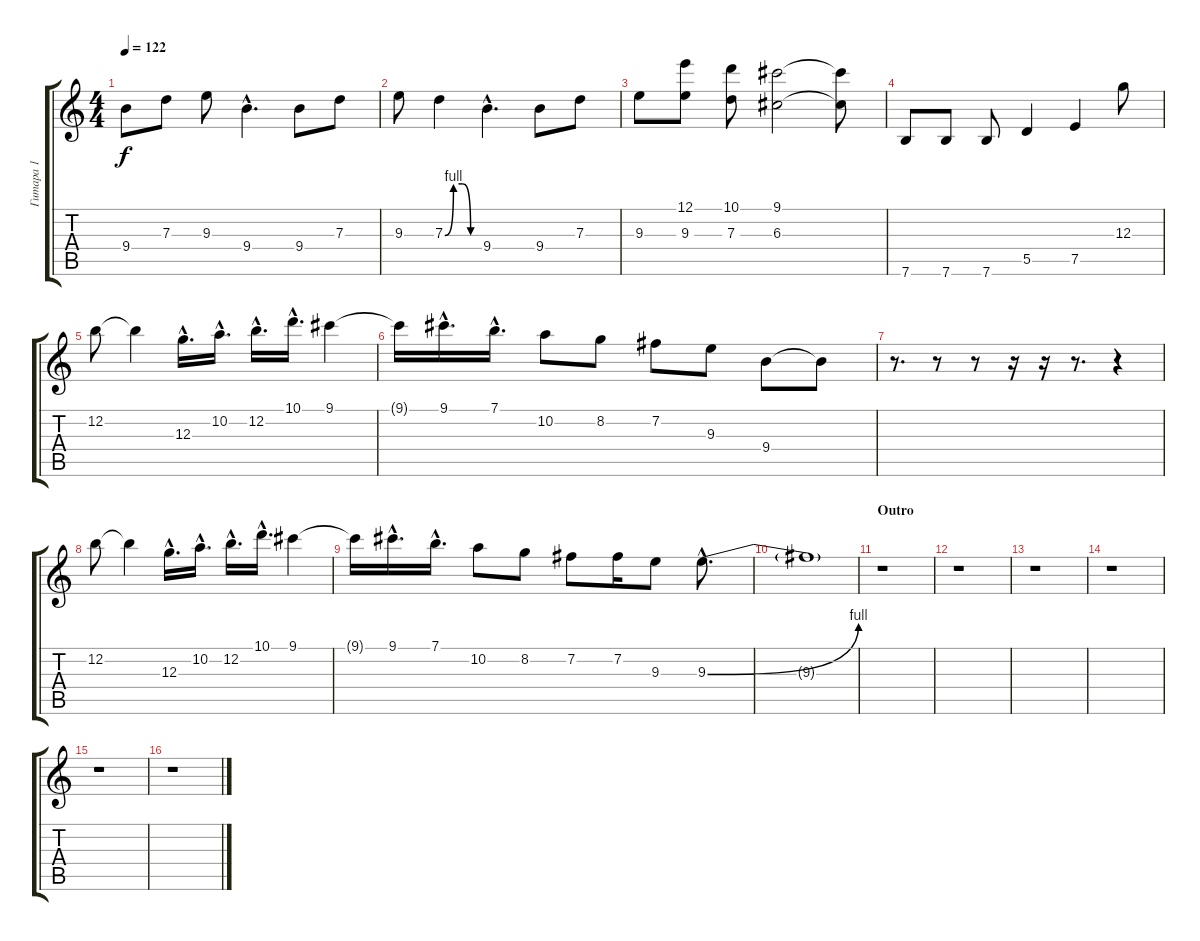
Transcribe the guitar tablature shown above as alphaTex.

\track ("Гитара 1" "Гитара 1") {instrument overdrivenguitar}
\staff {score tabs}
\tuning (E4 B3 G3 D3 A2 E2) {hide}
\ts (4 4)
\tempo 122
\clef g2
\ks c
9.4.8{dy f} 7.3.8 9.3.8 9.4{hac}.4{d} 9.4.8 7.3.8 |
9.3.8 7.3{be (custom 0 0 15 4 30 4 45 0 60 0)}.4 9.4{hac}.4{d} 9.4.8 7.3.8 |
9.3.8 (12.1 9.3).8 (10.1 7.3).8 (9.1 6.3).2 (9.1{t} 6.3{t}).8 |
7.6.8 7.6.8 7.6.8 5.5.4 7.5.4 12.3.8 |
12.2.8 12.2{t}.4 12.3{hac}.16{d} 10.2{hac}.16{d} 12.2{hac}.16{d} 10.1{hac}.16{d} 9.1.4 |
9.1{t}.16 9.1{hac}.16{d} 7.1{hac}.16{d} 10.2.8 8.2.8 7.2.8 9.3.8 9.4.8 9.4{t}.8 |
r.8{d} r.8 r.8 r.16 r.16 r.8{d} r.4 |
12.2.8 12.2{t}.4 12.3{hac}.16{d} 10.2{hac}.16{d} 12.2{hac}.16{d} 10.1{hac}.16{d} 9.1.4 |
9.1{t}.16 9.1{hac}.16{d} 7.1{hac}.16{d} 10.2.8 8.2.8 7.2.8 7.2.16 9.3.8 9.3{be (bend 0 0 60 4) hac}.8{d} |
9.3{t}.1 |
\section ("" "Outro")
r.1 |
r.1 |
r.1 |
r.1 |
r.1 |
r.1
